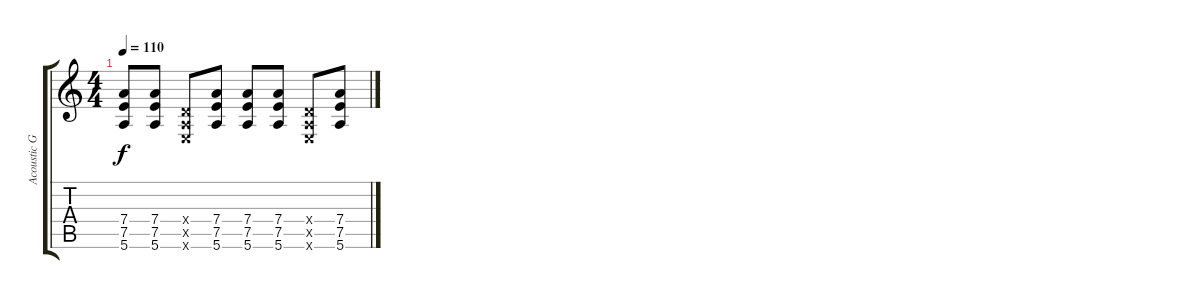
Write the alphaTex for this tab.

\track ("Acoustic Guitar 2" "Acoustic G") {instrument acousticguitarsteel}
\staff {score tabs}
\tuning (E4 B3 G3 D3 A2 E2) {hide}
\ts (4 4)
\tempo 110
\clef g2
\ks c
(7.4 7.5 5.6).8{dy f} (7.4 7.5 5.6).8 (0.4{x} 0.5{x} 0.6{x}).8 (7.4 7.5 5.6).8 (7.4 7.5 5.6).8 (7.4 7.5 5.6).8 (0.4{x} 0.5{x} 0.6{x}).8 (7.4 7.5 5.6).8
